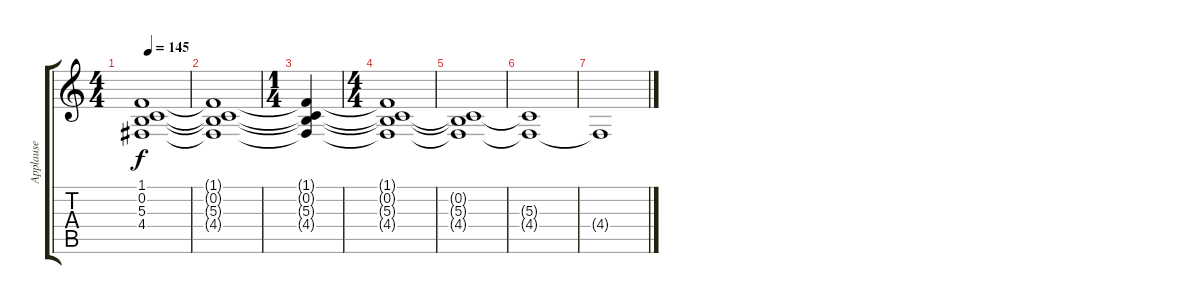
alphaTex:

\track ("Applause" "Applause") {instrument applause}
\staff {score tabs}
\tuning (E4 B3 G3 D3 A2 E2) {hide}
\ts (4 4)
\tempo 145
\clef g2
\ks c
(1.1 0.2 5.3 4.4).1{dy f instrument applause} |
(1.1{t} 0.2{t} 5.3{t} 4.4{t}).1 |
\ts (1 4)
(1.1{t} 0.2{t} 5.3{t} 4.4{t}).4 |
\ts (4 4)
(1.1{t} 0.2{t} 5.3{t} 4.4{t}).1 |
(0.2{t} 5.3{t} 4.4{t}).1 |
(5.3{t} 4.4{t}).1 |
4.4{t}.1
